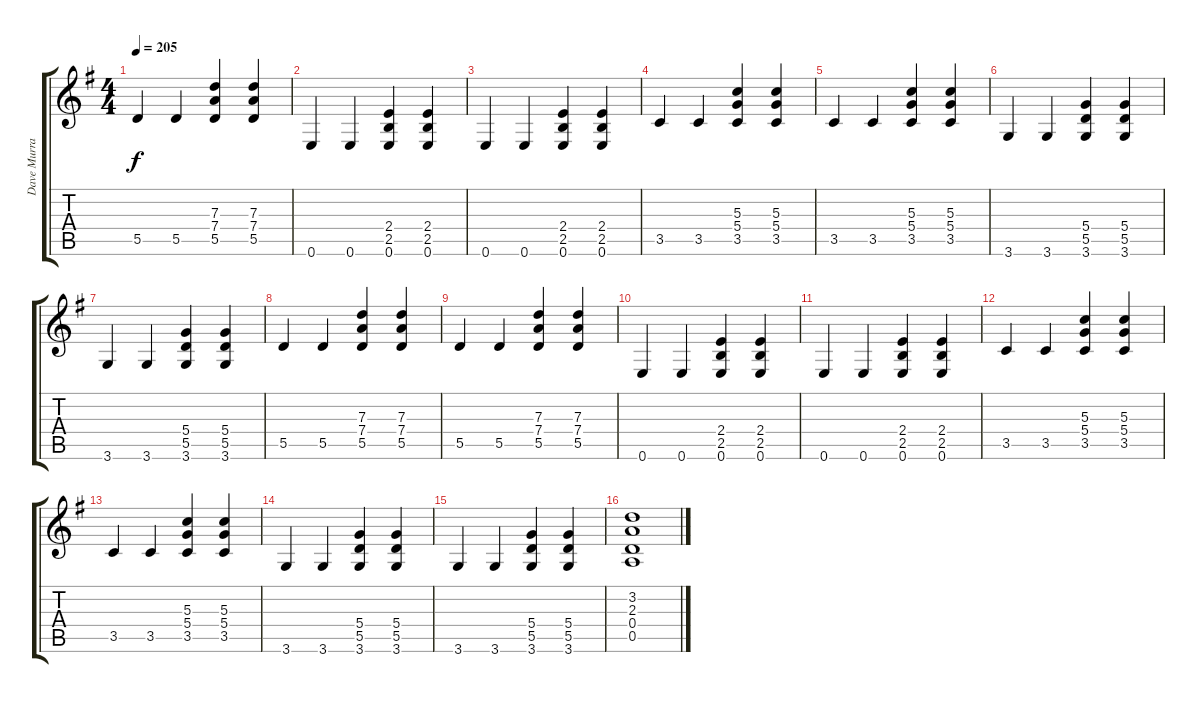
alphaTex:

\track ("Dave Murray (Guitar)" "Dave Murra") {instrument distortionguitar}
\staff {score tabs}
\tuning (E4 B3 G3 D3 A2 E2) {hide}
\ts (4 4)
\tempo 205
\clef g2
\ks eminor
5.5.4{dy f} 5.5.4 (7.3 7.4 5.5).4 (7.3 7.4 5.5).4 |
0.6.4 0.6.4 (2.4 2.5 0.6).4 (2.4 2.5 0.6).4 |
0.6.4 0.6.4 (2.4 2.5 0.6).4 (2.4 2.5 0.6).4 |
3.5.4 3.5.4 (5.3 5.4 3.5).4 (5.3 5.4 3.5).4 |
3.5.4 3.5.4 (5.3 5.4 3.5).4 (5.3 5.4 3.5).4 |
3.6.4 3.6.4 (5.4 5.5 3.6).4 (5.4 5.5 3.6).4 |
3.6.4 3.6.4 (5.4 5.5 3.6).4 (5.4 5.5 3.6).4 |
5.5.4 5.5.4 (7.3 7.4 5.5).4 (7.3 7.4 5.5).4 |
5.5.4 5.5.4 (7.3 7.4 5.5).4 (7.3 7.4 5.5).4 |
0.6.4 0.6.4 (2.4 2.5 0.6).4 (2.4 2.5 0.6).4 |
0.6.4 0.6.4 (2.4 2.5 0.6).4 (2.4 2.5 0.6).4 |
3.5.4 3.5.4 (5.3 5.4 3.5).4 (5.3 5.4 3.5).4 |
3.5.4 3.5.4 (5.3 5.4 3.5).4 (5.3 5.4 3.5).4 |
3.6.4 3.6.4 (5.4 5.5 3.6).4 (5.4 5.5 3.6).4 |
3.6.4 3.6.4 (5.4 5.5 3.6).4 (5.4 5.5 3.6).4 |
(3.2 2.3 0.4 0.5).1
